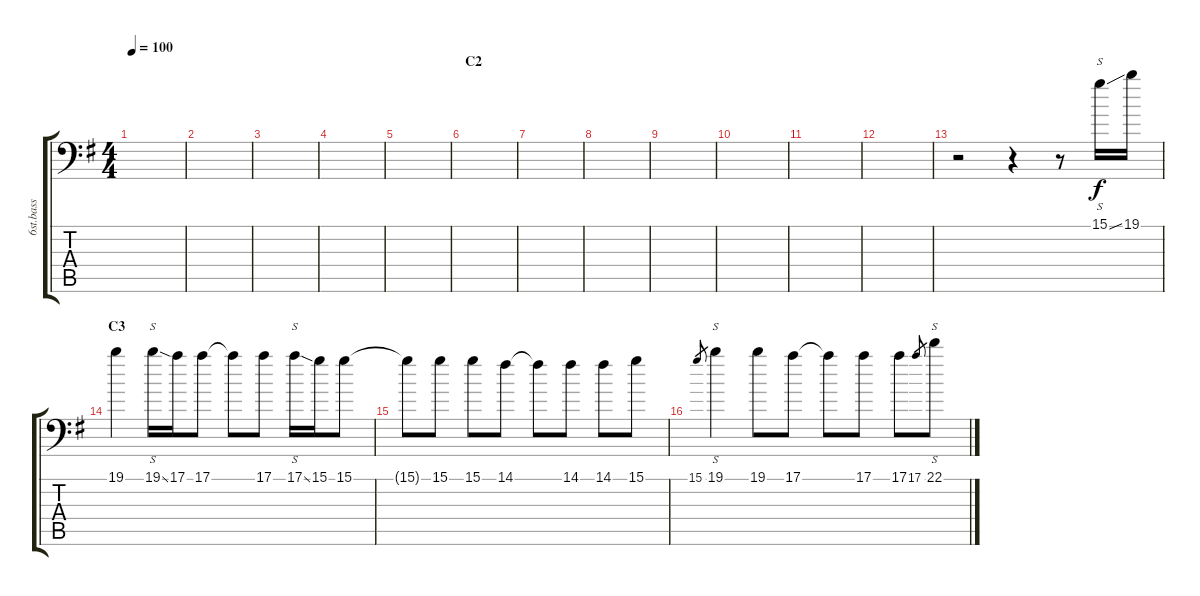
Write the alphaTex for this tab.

\track ("6st.bass" "6st.bass") {instrument electricbasspick}
\staff {score tabs}
\tuning (E3 B2 G2 D2 A1 E1) {hide}
\ts (4 4)
\tempo 100
\clef f4
\ks g
|
|
|
|
|
\section ("" "C2")
|
|
|
|
|
|
|
r.2 r.4 r.8 15.1{ss}.16{s} 19.1.16 |
\section ("" "C3")
19.1.4 19.1{ss}.16{s} 17.1.16 17.1.8 17.1{t}.8 17.1.8 17.1{ss}.16{s} 15.1.16 15.1.8 |
15.1{t}.8 15.1.8 15.1.8 14.1.8 14.1{t}.8 14.1.8 14.1.8 15.1.8 |
15.1.8{gr} 19.1.4{s} 19.1.8 17.1.8 17.1{t}.8 17.1.8 17.1.8 17.1.8{gr} 22.1.8{s}
